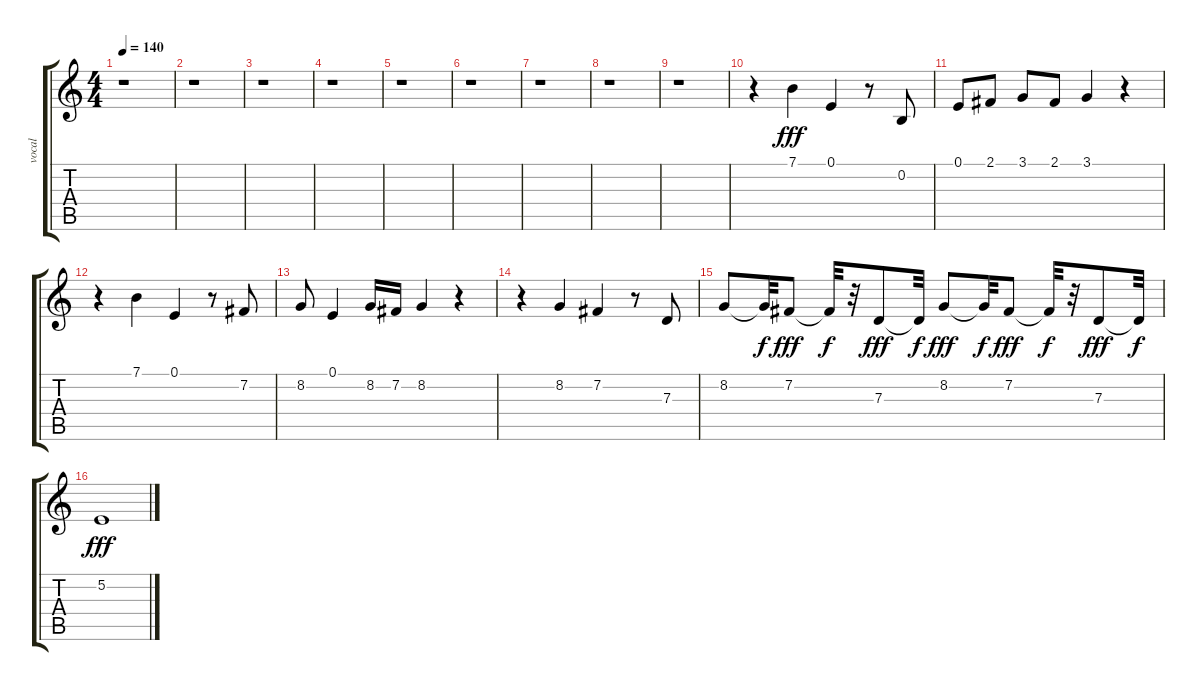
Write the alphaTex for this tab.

\track ("vocal" "vocal") {instrument voiceoohs}
\staff {score tabs}
\tuning (E4 B3 G3 D3 A2 E2) {hide}
\ts (4 4)
\tempo 140
\clef g2
\ks c
r.1{dy fff} |
r.1 |
r.1 |
r.1 |
r.1 |
r.1 |
r.1 |
r.1 |
r.1 |
r.4 7.1.4 0.1.4 r.8 0.2.8 |
0.1.8 2.1.8 3.1.8 2.1.8 3.1.4 r.4 |
r.4 7.1.4 0.1.4 r.8 7.2.8 |
8.2.8 0.1.4 8.2.16 7.2.16 8.2.4 r.4 |
r.4 8.2.4 7.2.4 r.8 7.3.8 |
8.2.8 8.2{t}.32{dy f} 7.2.8{dy fff} 7.2{t}.32{dy f} r.32 7.3.8{dy fff} 7.3{t}.32{dy f} 8.2.8{dy fff} 8.2{t}.32{dy f} 7.2.8{dy fff} 7.2{t}.32{dy f} r.32 7.3.8{dy fff} 7.3{t}.32{dy f} |
5.2.1{dy fff}
